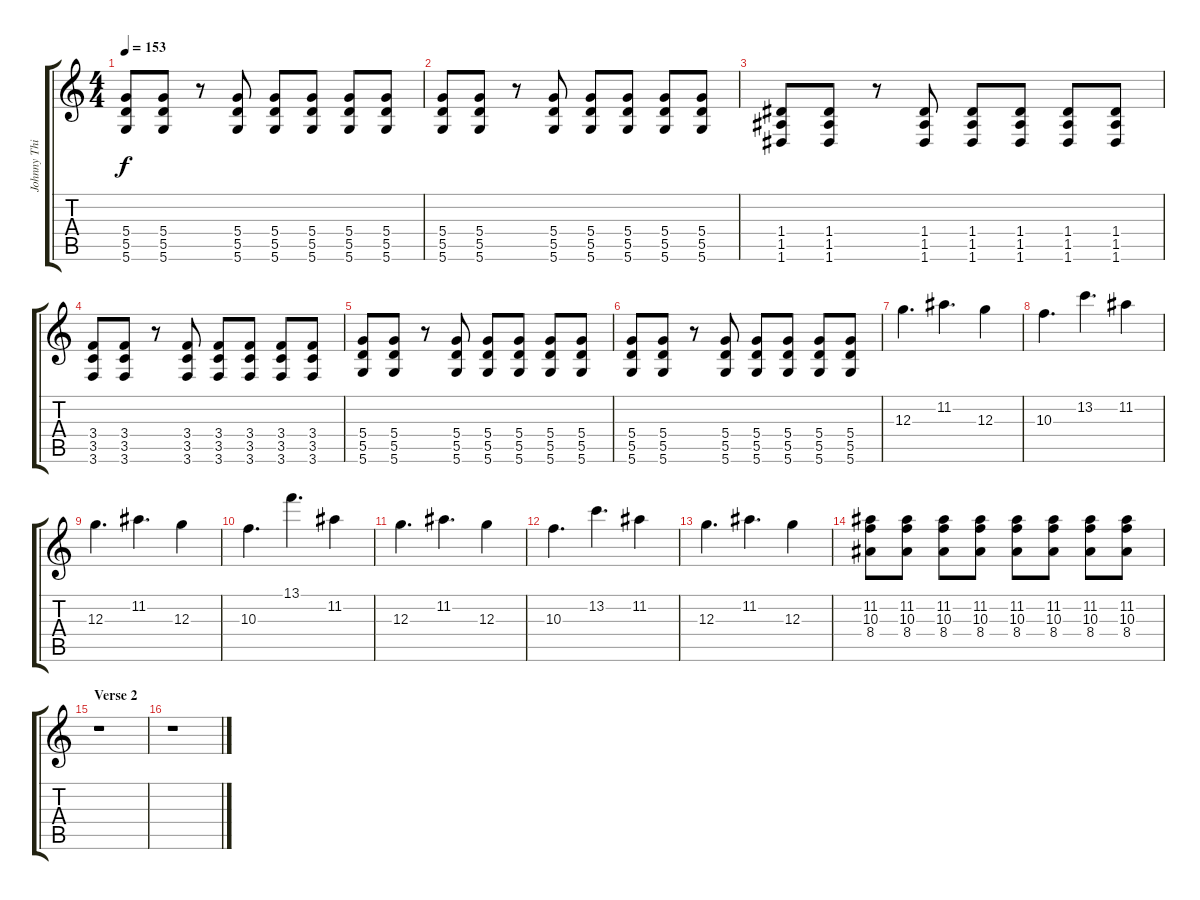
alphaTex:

\track ("Johnny Third" "Johnny Thi") {instrument distortionguitar}
\staff {score tabs}
\tuning (E4 B3 G3 D3 A2 D2) {hide}
\ts (4 4)
\tempo 153
\clef g2
\ks c
(5.4 5.5 5.6).8{dy f} (5.4 5.5 5.6).8 r.8 (5.4 5.5 5.6).8 (5.4 5.5 5.6).8 (5.4 5.5 5.6).8 (5.4 5.5 5.6).8 (5.4 5.5 5.6).8 |
(5.4 5.5 5.6).8 (5.4 5.5 5.6).8 r.8 (5.4 5.5 5.6).8 (5.4 5.5 5.6).8 (5.4 5.5 5.6).8 (5.4 5.5 5.6).8 (5.4 5.5 5.6).8 |
(1.4 1.5 1.6).8 (1.4 1.5 1.6).8 r.8 (1.4 1.5 1.6).8 (1.4 1.5 1.6).8 (1.4 1.5 1.6).8 (1.4 1.5 1.6).8 (1.4 1.5 1.6).8 |
(3.4 3.5 3.6).8 (3.4 3.5 3.6).8 r.8 (3.4 3.5 3.6).8 (3.4 3.5 3.6).8 (3.4 3.5 3.6).8 (3.4 3.5 3.6).8 (3.4 3.5 3.6).8 |
(5.4 5.5 5.6).8 (5.4 5.5 5.6).8 r.8 (5.4 5.5 5.6).8 (5.4 5.5 5.6).8 (5.4 5.5 5.6).8 (5.4 5.5 5.6).8 (5.4 5.5 5.6).8 |
(5.4 5.5 5.6).8 (5.4 5.5 5.6).8 r.8 (5.4 5.5 5.6).8 (5.4 5.5 5.6).8 (5.4 5.5 5.6).8 (5.4 5.5 5.6).8 (5.4 5.5 5.6).8 |
12.3.4{d} 11.2.4{d} 12.3.4 |
10.3.4{d} 13.2.4{d} 11.2.4 |
12.3.4{d} 11.2.4{d} 12.3.4 |
10.3.4{d} 13.1.4{d} 11.2.4 |
12.3.4{d} 11.2.4{d} 12.3.4 |
10.3.4{d} 13.2.4{d} 11.2.4 |
12.3.4{d} 11.2.4{d} 12.3.4 |
(11.2 10.3 8.4).8 (11.2 10.3 8.4).8 (11.2 10.3 8.4).8 (11.2 10.3 8.4).8 (11.2 10.3 8.4).8 (11.2 10.3 8.4).8 (11.2 10.3 8.4).8 (11.2 10.3 8.4).8 |
\section ("" "Verse 2")
r.1 |
r.1
